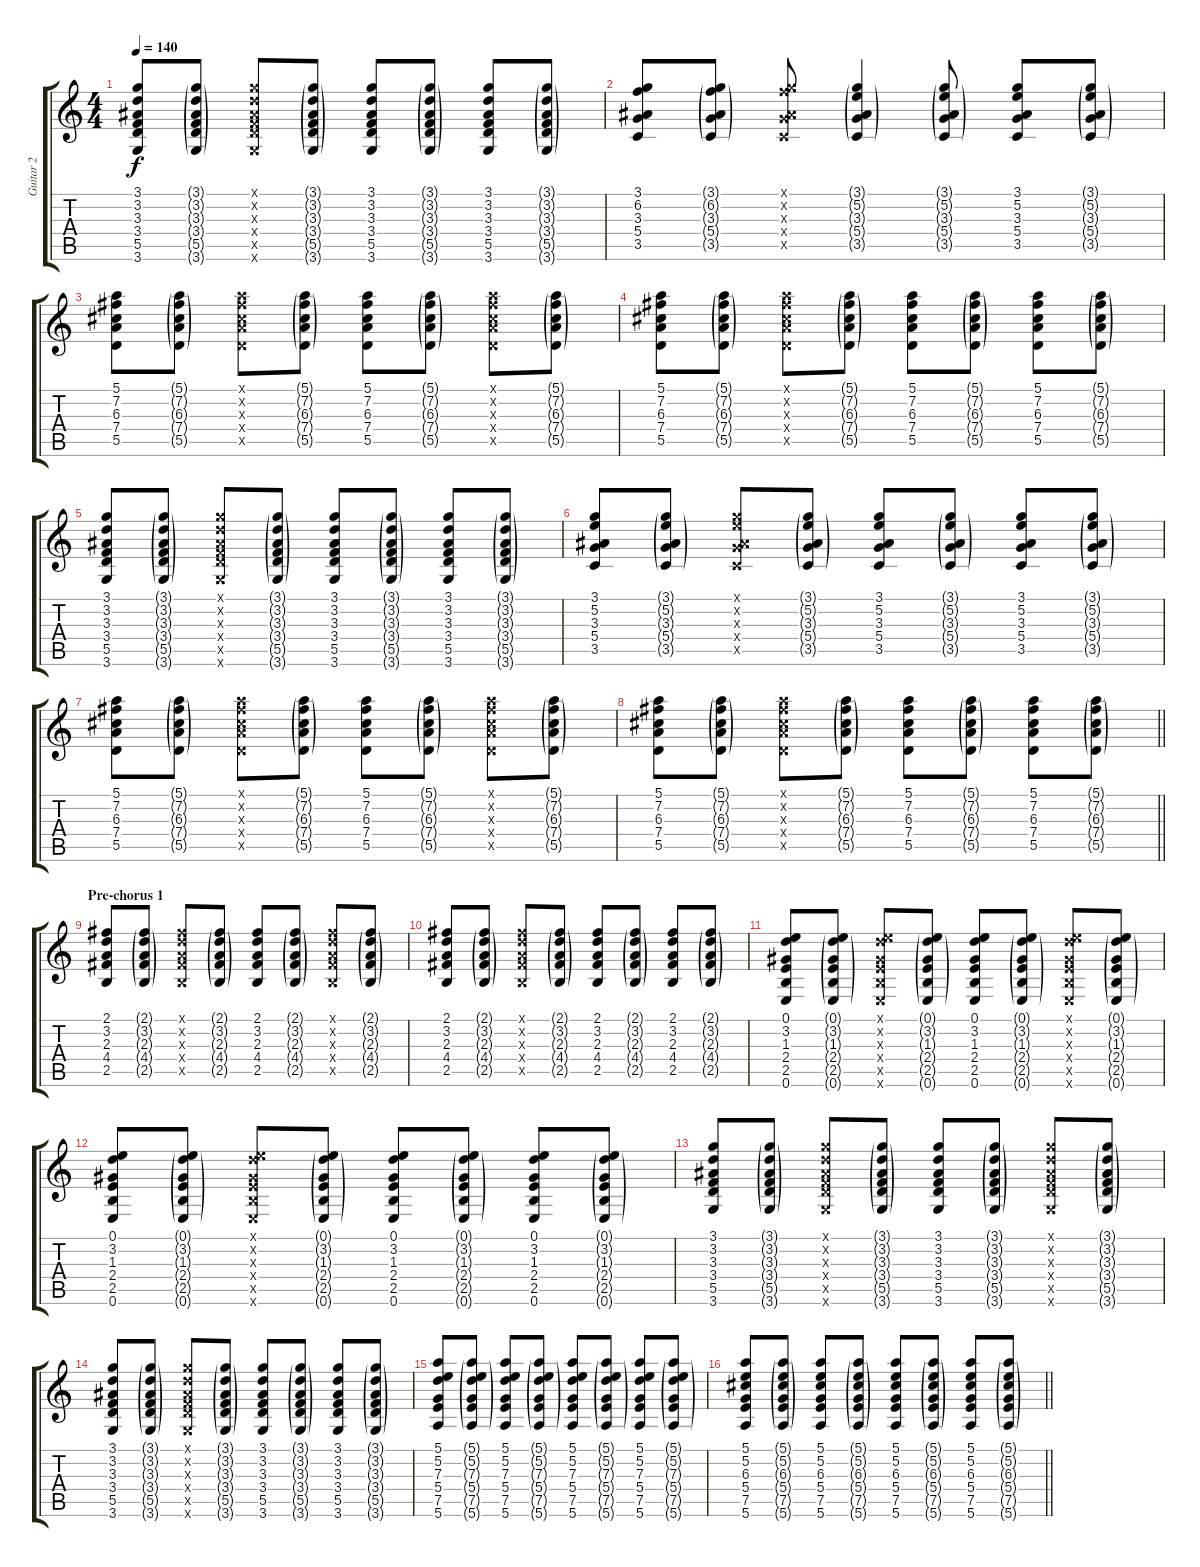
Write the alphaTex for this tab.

\track ("Guitar 2" "Guitar 2") {instrument electricguitarjazz}
\staff {score tabs}
\tuning (E4 B3 G3 D3 A2 E2) {hide}
\ts (4 4)
\tempo 140
\clef g2
\ks c
(3.1 3.2 3.3 3.4 5.5 3.6).8{dy f} (3.1{g} 3.2{g} 3.3{g} 3.4{g} 5.5{g} 3.6{g}).8 (3.1{x} 3.2{x} 3.3{x} 3.4{x} 5.5{x} 3.6{x}).8 (3.1{g} 3.2{g} 3.3{g} 3.4{g} 5.5{g} 3.6{g}).8 (3.1 3.2 3.3 3.4 5.5 3.6).8 (3.1{g} 3.2{g} 3.3{g} 3.4{g} 5.5{g} 3.6{g}).8 (3.1 3.2 3.3 3.4 5.5 3.6).8 (3.1{g} 3.2{g} 3.3{g} 3.4{g} 5.5{g} 3.6{g}).8 |
(3.1 6.2 3.3 5.4 3.5).8 (3.1{g} 6.2{g} 3.3{g} 5.4{g} 3.5{g}).8 (3.1{x} 6.2{x} 3.3{x} 5.4{x} 3.5{x}).8 (3.1{g} 5.2{g} 3.3{g} 5.4{g} 3.5{g}).4 (3.1{g} 5.2{g} 3.3{g} 5.4{g} 3.5{g}).8 (3.1 5.2 3.3 5.4 3.5).8 (3.1{g} 5.2{g} 3.3{g} 5.4{g} 3.5{g}).8 |
(5.1 7.2 6.3 7.4 5.5).8 (5.1{g} 7.2{g} 6.3{g} 7.4{g} 5.5{g}).8 (5.1{x} 7.2{x} 6.3{x} 7.4{x} 5.5{x}).8 (5.1{g} 7.2{g} 6.3{g} 7.4{g} 5.5{g}).8 (5.1 7.2 6.3 7.4 5.5).8 (5.1{g} 7.2{g} 6.3{g} 7.4{g} 5.5{g}).8 (5.1{x} 7.2{x} 6.3{x} 7.4{x} 5.5{x}).8 (5.1{g} 7.2{g} 6.3{g} 7.4{g} 5.5{g}).8 |
(5.1 7.2 6.3 7.4 5.5).8 (5.1{g} 7.2{g} 6.3{g} 7.4{g} 5.5{g}).8 (5.1{x} 7.2{x} 6.3{x} 7.4{x} 5.5{x}).8 (5.1{g} 7.2{g} 6.3{g} 7.4{g} 5.5{g}).8 (5.1 7.2 6.3 7.4 5.5).8 (5.1{g} 7.2{g} 6.3{g} 7.4{g} 5.5{g}).8 (5.1 7.2 6.3 7.4 5.5).8 (5.1{g} 7.2{g} 6.3{g} 7.4{g} 5.5{g}).8 |
(3.1 3.2 3.3 3.4 5.5 3.6).8 (3.1{g} 3.2{g} 3.3{g} 3.4{g} 5.5{g} 3.6{g}).8 (3.1{x} 3.2{x} 3.3{x} 3.4{x} 5.5{x} 3.6{x}).8 (3.1{g} 3.2{g} 3.3{g} 3.4{g} 5.5{g} 3.6{g}).8 (3.1 3.2 3.3 3.4 5.5 3.6).8 (3.1{g} 3.2{g} 3.3{g} 3.4{g} 5.5{g} 3.6{g}).8 (3.1 3.2 3.3 3.4 5.5 3.6).8 (3.1{g} 3.2{g} 3.3{g} 3.4{g} 5.5{g} 3.6{g}).8 |
(3.1 5.2 3.3 5.4 3.5).8 (3.1{g} 5.2{g} 3.3{g} 5.4{g} 3.5{g}).8 (3.1{x} 5.2{x} 3.3{x} 5.4{x} 3.5{x}).8 (3.1{g} 5.2{g} 3.3{g} 5.4{g} 3.5{g}).8 (3.1 5.2 3.3 5.4 3.5).8 (3.1{g} 5.2{g} 3.3{g} 5.4{g} 3.5{g}).8 (3.1 5.2 3.3 5.4 3.5).8 (3.1{g} 5.2{g} 3.3{g} 5.4{g} 3.5{g}).8 |
(5.1 7.2 6.3 7.4 5.5).8 (5.1{g} 7.2{g} 6.3{g} 7.4{g} 5.5{g}).8 (5.1{x} 7.2{x} 6.3{x} 7.4{x} 5.5{x}).8 (5.1{g} 7.2{g} 6.3{g} 7.4{g} 5.5{g}).8 (5.1 7.2 6.3 7.4 5.5).8 (5.1{g} 7.2{g} 6.3{g} 7.4{g} 5.5{g}).8 (5.1{x} 7.2{x} 6.3{x} 7.4{x} 5.5{x}).8 (5.1{g} 7.2{g} 6.3{g} 7.4{g} 5.5{g}).8 |
\barLineRight lightlight
(5.1 7.2 6.3 7.4 5.5).8 (5.1{g} 7.2{g} 6.3{g} 7.4{g} 5.5{g}).8 (5.1{x} 7.2{x} 6.3{x} 7.4{x} 5.5{x}).8 (5.1{g} 7.2{g} 6.3{g} 7.4{g} 5.5{g}).8 (5.1 7.2 6.3 7.4 5.5).8 (5.1{g} 7.2{g} 6.3{g} 7.4{g} 5.5{g}).8 (5.1 7.2 6.3 7.4 5.5).8 (5.1{g} 7.2{g} 6.3{g} 7.4{g} 5.5{g}).8 |
\section ("" "Pre-chorus 1")
(2.1 3.2 2.3 4.4 2.5).8 (2.1{g} 3.2{g} 2.3{g} 4.4{g} 2.5{g}).8 (2.1{x} 3.2{x} 2.3{x} 4.4{x} 2.5{x}).8 (2.1{g} 3.2{g} 2.3{g} 4.4{g} 2.5{g}).8 (2.1 3.2 2.3 4.4 2.5).8 (2.1{g} 3.2{g} 2.3{g} 4.4{g} 2.5{g}).8 (2.1{x} 3.2{x} 2.3{x} 4.4{x} 2.5{x}).8 (2.1{g} 3.2{g} 2.3{g} 4.4{g} 2.5{g}).8 |
(2.1 3.2 2.3 4.4 2.5).8 (2.1{g} 3.2{g} 2.3{g} 4.4{g} 2.5{g}).8 (2.1{x} 3.2{x} 2.3{x} 4.4{x} 2.5{x}).8 (2.1{g} 3.2{g} 2.3{g} 4.4{g} 2.5{g}).8 (2.1 3.2 2.3 4.4 2.5).8 (2.1{g} 3.2{g} 2.3{g} 4.4{g} 2.5{g}).8 (2.1 3.2 2.3 4.4 2.5).8 (2.1{g} 3.2{g} 2.3{g} 4.4{g} 2.5{g}).8 |
(0.1 3.2 1.3 2.4 2.5 0.6).8 (0.1{g} 3.2{g} 1.3{g} 2.4{g} 2.5{g} 0.6{g}).8 (0.1{x} 3.2{x} 1.3{x} 2.4{x} 2.5{x} 0.6{x}).8 (0.1{g} 3.2{g} 1.3{g} 2.4{g} 2.5{g} 0.6{g}).8 (0.1 3.2 1.3 2.4 2.5 0.6).8 (0.1{g} 3.2{g} 1.3{g} 2.4{g} 2.5{g} 0.6{g}).8 (0.1{x} 3.2{x} 1.3{x} 2.4{x} 2.5{x} 0.6{x}).8 (0.1{g} 3.2{g} 1.3{g} 2.4{g} 2.5{g} 0.6{g}).8 |
(0.1 3.2 1.3 2.4 2.5 0.6).8 (0.1{g} 3.2{g} 1.3{g} 2.4{g} 2.5{g} 0.6{g}).8 (0.1{x} 3.2{x} 1.3{x} 2.4{x} 2.5{x} 0.6{x}).8 (0.1{g} 3.2{g} 1.3{g} 2.4{g} 2.5{g} 0.6{g}).8 (0.1 3.2 1.3 2.4 2.5 0.6).8 (0.1{g} 3.2{g} 1.3{g} 2.4{g} 2.5{g} 0.6{g}).8 (0.1 3.2 1.3 2.4 2.5 0.6).8 (0.1{g} 3.2{g} 1.3{g} 2.4{g} 2.5{g} 0.6{g}).8 |
(3.1 3.2 3.3 3.4 5.5 3.6).8 (3.1{g} 3.2{g} 3.3{g} 3.4{g} 5.5{g} 3.6{g}).8 (3.1{x} 3.2{x} 3.3{x} 3.4{x} 5.5{x} 3.6{x}).8 (3.1{g} 3.2{g} 3.3{g} 3.4{g} 5.5{g} 3.6{g}).8 (3.1 3.2 3.3 3.4 5.5 3.6).8 (3.1{g} 3.2{g} 3.3{g} 3.4{g} 5.5{g} 3.6{g}).8 (3.1{x} 3.2{x} 3.3{x} 3.4{x} 5.5{x} 3.6{x}).8 (3.1{g} 3.2{g} 3.3{g} 3.4{g} 5.5{g} 3.6{g}).8 |
(3.1 3.2 3.3 3.4 5.5 3.6).8 (3.1{g} 3.2{g} 3.3{g} 3.4{g} 5.5{g} 3.6{g}).8 (3.1{x} 3.2{x} 3.3{x} 3.4{x} 5.5{x} 3.6{x}).8 (3.1{g} 3.2{g} 3.3{g} 3.4{g} 5.5{g} 3.6{g}).8 (3.1 3.2 3.3 3.4 5.5 3.6).8 (3.1{g} 3.2{g} 3.3{g} 3.4{g} 5.5{g} 3.6{g}).8 (3.1 3.2 3.3 3.4 5.5 3.6).8 (3.1{g} 3.2{g} 3.3{g} 3.4{g} 5.5{g} 3.6{g}).8 |
(5.1 5.2 7.3 5.4 7.5 5.6).8 (5.1{g} 5.2{g} 7.3{g} 5.4{g} 7.5{g} 5.6{g}).8 (5.1 5.2 7.3 5.4 7.5 5.6).8 (5.1{g} 5.2{g} 7.3{g} 5.4{g} 7.5{g} 5.6{g}).8 (5.1 5.2 7.3 5.4 7.5 5.6).8 (5.1{g} 5.2{g} 7.3{g} 5.4{g} 7.5{g} 5.6{g}).8 (5.1 5.2 7.3 5.4 7.5 5.6).8 (5.1{g} 5.2{g} 7.3{g} 5.4{g} 7.5{g} 5.6{g}).8 |
\barLineRight lightlight
(5.1 5.2 6.3 5.4 7.5 5.6).8 (5.1{g} 5.2{g} 6.3{g} 5.4{g} 7.5{g} 5.6{g}).8 (5.1 5.2 6.3 5.4 7.5 5.6).8 (5.1{g} 5.2{g} 6.3{g} 5.4{g} 7.5{g} 5.6{g}).8 (5.1 5.2 6.3 5.4 7.5 5.6).8 (5.1{g} 5.2{g} 6.3{g} 5.4{g} 7.5{g} 5.6{g}).8 (5.1 5.2 6.3 5.4 7.5 5.6).8 (5.1{g} 5.2{g} 6.3{g} 5.4{g} 7.5{g} 5.6{g}).8
